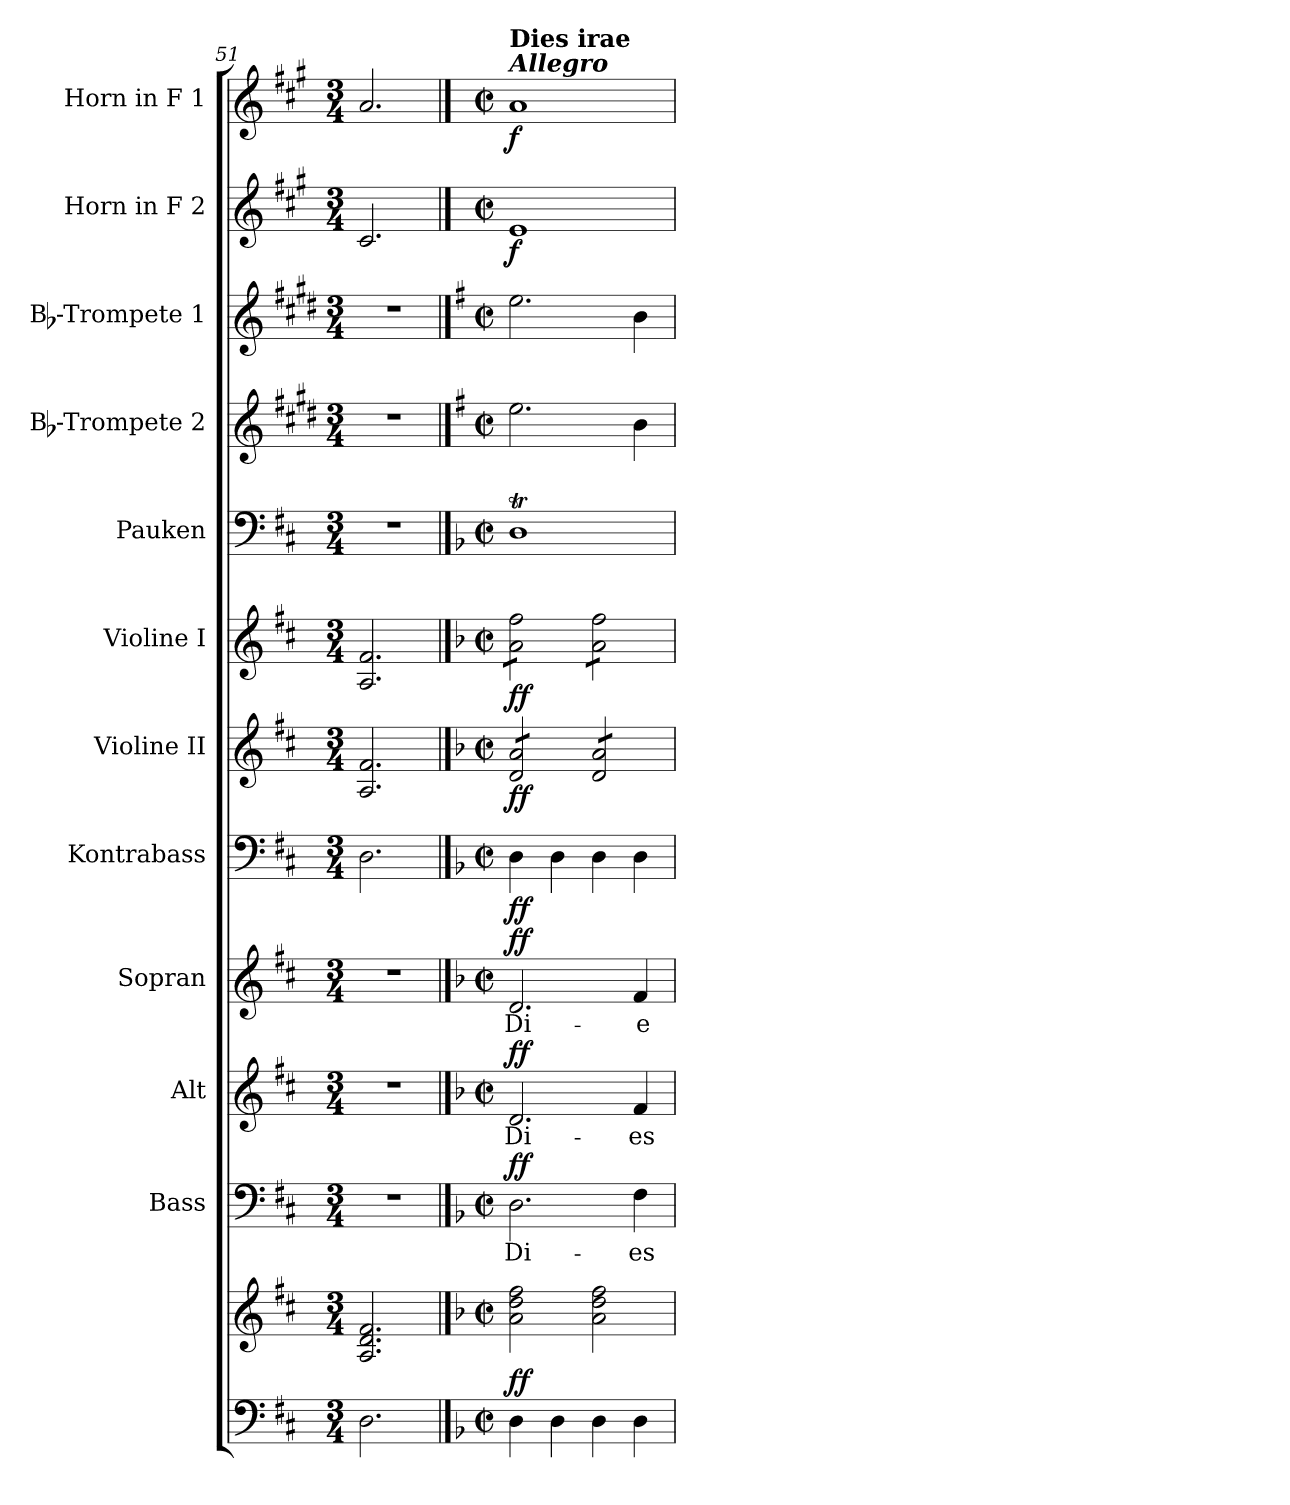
**kern	**kern	**dynam	**kern	**text	**dynam	**kern	**text	**dynam	**kern	**text	**dynam	**kern	**dynam	**kern	**dynam	**kern	**dynam	**kern	**kern	**kern	**kern	**dynam	**kern	**dynam
*part12	*part12	*part12	*part11	*part11	*part11	*part10	*part10	*part10	*part9	*part9	*part9	*part8	*part8	*part7	*part7	*part6	*part6	*part5	*part4	*part3	*part2	*part2	*part1	*part1
*staff13	*staff12	*staff12/13	*staff11	*staff11	*staff11	*staff10	*staff10	*staff10	*staff9	*staff9	*staff9	*staff8	*staff8	*staff7	*staff7	*staff6	*staff6	*staff5	*staff4	*staff3	*staff2	*staff2	*staff1	*staff1
*	*	*	*I"Bass	*	*	*I"Alt	*	*	*I"Sopran	*	*	*I"Kontrabass	*	*I"Violine II	*	*I"Violine I	*	*I"Pauken	*I"Bb-Trompete 2	*I"Bb-Trompete 1	*I"Horn in F 2	*	*I"Horn in F 1	*
*	*	*	*I'B.	*	*	*I'A.	*	*	*I'S.	*	*	*I'Kb.	*	*I'Vl. II	*	*I'Vl. I	*	*I'Pk.	*I'Bb Trp. 2	*I'Bb Trp. 1	*	*	*	*
*clefF4	*clefG2	*	*clefF4	*	*	*clefG2	*	*	*clefG2	*	*	*clefF4	*	*clefG2	*	*clefG2	*	*clefF4	*clefG2	*clefG2	*clefG2	*	*clefG2	*
*	*	*	*	*	*	*	*	*	*	*	*	*ITrd7c12	*	*	*	*	*	*	*ITrd1c2	*ITrd1c2	*ITrd4c7	*	*ITrd4c7	*
*k[f#c#]	*k[f#c#]	*	*k[f#c#]	*	*	*k[f#c#]	*	*	*k[f#c#]	*	*	*k[f#c#]	*	*k[f#c#]	*	*k[f#c#]	*	*k[f#c#]	*k[f#c#]	*k[f#c#]	*k[f#c#]	*	*k[f#c#]	*
*D:	*D:	*	*D:	*	*	*D:	*	*	*D:	*	*	*D:	*	*D:	*	*D:	*	*D:	*D:	*D:	*D:	*	*D:	*
*M3/4	*M3/4	*	*M3/4	*	*	*M3/4	*	*	*M3/4	*	*	*M3/4	*	*M3/4	*	*M3/4	*	*M3/4	*M3/4	*M3/4	*M3/4	*	*M3/4	*
=51	=51	=51	=51	=51	=51	=51	=51	=51	=51	=51	=51	=51	=51	=51	=51	=51	=51	=51	=51	=51	=51	=51	=51	=51
2.D\	2.A/ 2.d/ 2.f#/	.	2.r	.	.	2.r	.	.	2.r	.	.	2.DD\	.	2.A/ 2.f#/	.	2.A/ 2.f#/	.	2.r	2.r	2.r	2.F#/	.	2.d/	.
!!LO:PB:g=z
==52	==52	==52	==52	==52	==52	==52	==52	==52	==52	==52	==52	==52	==52	==52	==52	==52	==52	==52	==52	==52	==52	==52	==52	==52
*k[b-]	*k[b-]	*	*k[b-]	*	*	*k[b-]	*	*	*k[b-]	*	*	*k[b-]	*	*k[b-]	*	*k[b-]	*	*k[b-]	*k[b-]	*k[b-]	*k[b-]	*	*k[b-]	*
*F:	*F:	*	*F:	*	*	*F:	*	*	*F:	*	*	*F:	*	*F:	*	*F:	*	*F:	*F:	*F:	*F:	*	*F:	*
*M2/2	*M2/2	*	*M2/2	*	*	*M2/2	*	*	*M2/2	*	*	*M2/2	*	*M2/2	*	*M2/2	*	*M2/2	*M2/2	*M2/2	*M2/2	*	*M2/2	*
*met(c|)	*met(c|)	*	*met(c|)	*	*	*met(c|)	*	*	*met(c|)	*	*	*met(c|)	*	*met(c|)	*	*met(c|)	*	*met(c|)	*met(c|)	*met(c|)	*met(c|)	*	*met(c|)	*
!	!	!	!	!	!	!	!	!	!	!	!	!	!	!	!	!	!	!	!	!	!	!	!LO:TX:a:Bi:t=Allegro	!
!	!	!	!	!	!	!	!	!	!	!	!	!	!	!	!	!	!	!	!	!	!	!	!LO:TX:a:B:t=Dies irae	!
!	!	!LO:DY:a=2	!	!LO:LY:b	!LO:DY:a	!	!LO:LY:b	!LO:DY:a	!	!LO:LY:b	!LO:DY:a	!	!LO:DY:b	!	!LO:DY:b	!	!LO:DY:b	!	!	!	!	!LO:DY:b	!	!LO:DY:b
*	*	*	*	*	*	*	*	*	*	*	*	*	*	*tremolo	*	*	*	*	*	*	*	*	*	*
*	*	*	*	*	*	*	*	*	*	*	*	*	*	*	*	*tremolo	*	*	*	*	*	*	*	*
4D\	2a\ 2dd\ 2ff\	ff	2.D\	Di-	ff	2.d/	Di-	ff	2.d/	Di-	ff	4DD\	ff	8d/ 8a/L	ff	8a\ 8ff\L	ff	1DT	2.dd\	2.dd\	1A	f	1d	f
.	.	.	.	.	.	.	.	.	.	.	.	.	.	8d/ 8a/	.	8a\ 8ff\	.	.	.	.	.	.	.	.
4D\	.	.	.	.	.	.	.	.	.	.	.	4DD\	.	8d/ 8a/	.	8a\ 8ff\	.	.	.	.	.	.	.	.
.	.	.	.	.	.	.	.	.	.	.	.	.	.	8d/ 8a/J	.	8a\ 8ff\J	.	.	.	.	.	.	.	.
4D\	2a\ 2dd\ 2ff\	.	.	.	.	.	.	.	.	.	.	4DD\	.	8d/ 8a/L	.	8a\ 8ff\L	.	.	.	.	.	.	.	.
.	.	.	.	.	.	.	.	.	.	.	.	.	.	8d/ 8a/	.	8a\ 8ff\	.	.	.	.	.	.	.	.
!	!	!	!	!LO:LY:b	!	!	!LO:LY:b	!	!	!LO:LY:b	!	!	!	!	!	!	!	!	!	!	!	!	!	!
4D\	.	.	4F\	-es	.	4f/	-es	.	4f/	-e	.	4DD\	.	8d/ 8a/	.	8a\ 8ff\	.	.	4a\	4a\	.	.	.	.
.	.	.	.	.	.	.	.	.	.	.	.	.	.	8d/ 8a/J	.	8a\ 8ff\J	.	.	.	.	.	.	.	.
*	*	*	*	*	*	*	*	*	*	*	*	*	*	*	*	*Xtremolo	*	*	*	*	*	*	*	*
*	*	*	*	*	*	*	*	*	*	*	*	*	*	*Xtremolo	*	*	*	*	*	*	*	*	*	*
=	=	=	=	=	=	=	=	=	=	=	=	=	=	=	=	=	=	=	=	=	=	=	=	=
*-	*-	*-	*-	*-	*-	*-	*-	*-	*-	*-	*-	*-	*-	*-	*-	*-	*-	*-	*-	*-	*-	*-	*-	*-
